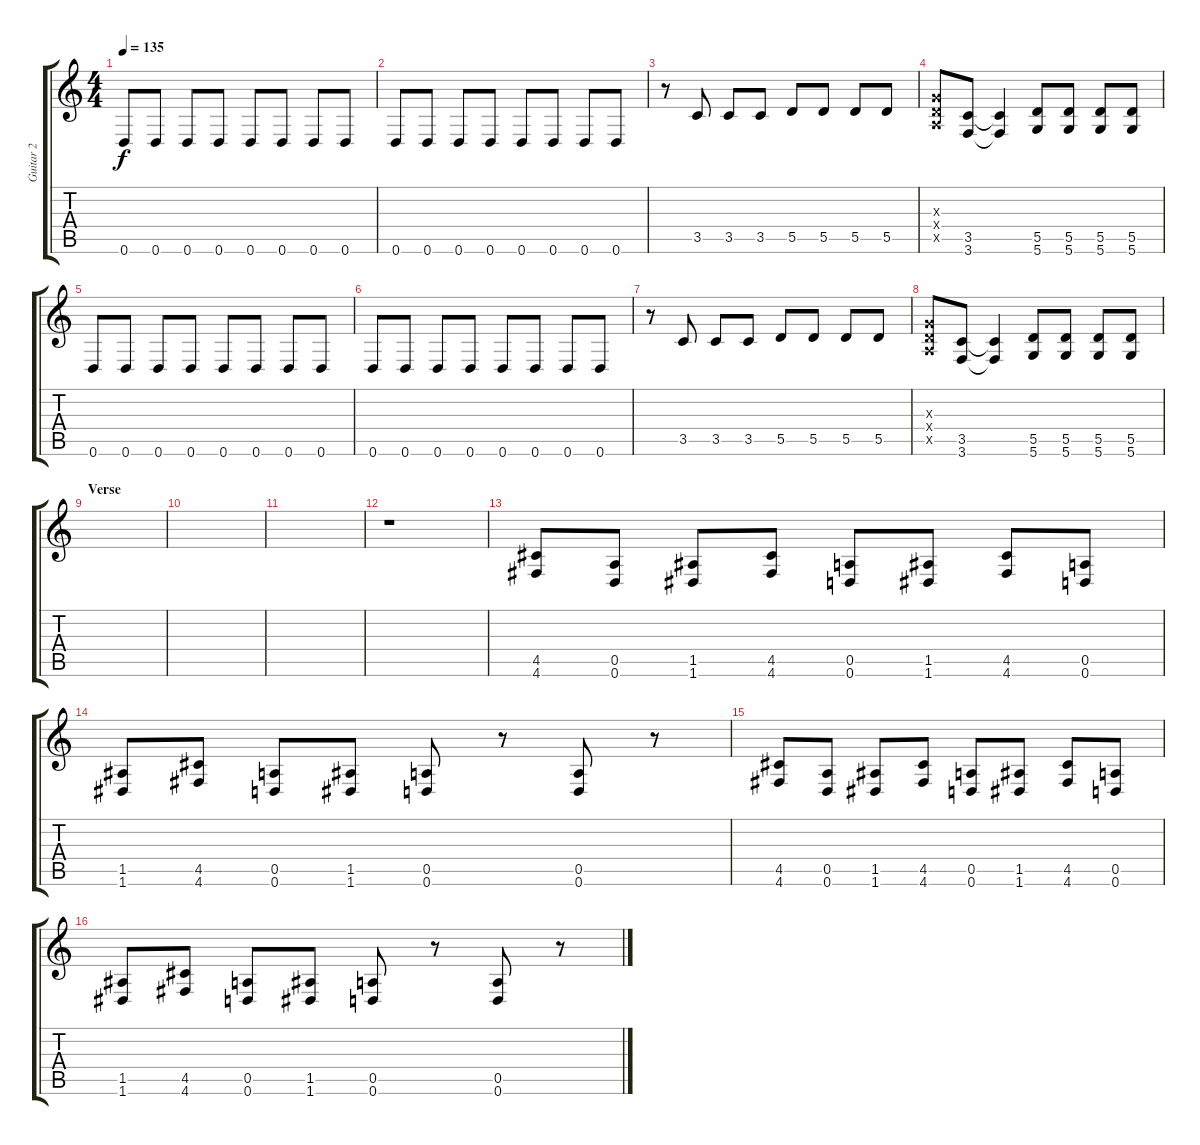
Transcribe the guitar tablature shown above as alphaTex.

\track ("Guitar 2" "Guitar 2") {instrument distortionguitar}
\staff {score tabs}
\tuning (E4 B3 G3 D3 A2 D2) {hide}
\ts (4 4)
\tempo 135
\clef g2
\ks c
0.6.8{dy f} 0.6.8 0.6.8 0.6.8 0.6.8 0.6.8 0.6.8 0.6.8 |
0.6.8 0.6.8 0.6.8 0.6.8 0.6.8 0.6.8 0.6.8 0.6.8 |
r.8 3.5.8 3.5.8 3.5.8 5.5.8 5.5.8 5.5.8 5.5.8 |
(0.3{x} 0.4{x} 0.5{x}).8 (3.5 3.6).8 (3.5{t} 3.6{t}).4 (5.5 5.6).8 (5.5 5.6).8 (5.5 5.6).8 (5.5 5.6).8 |
0.6.8 0.6.8 0.6.8 0.6.8 0.6.8 0.6.8 0.6.8 0.6.8 |
0.6.8 0.6.8 0.6.8 0.6.8 0.6.8 0.6.8 0.6.8 0.6.8 |
r.8 3.5.8 3.5.8 3.5.8 5.5.8 5.5.8 5.5.8 5.5.8 |
(0.3{x} 0.4{x} 0.5{x}).8 (3.5 3.6).8 (3.5{t} 3.6{t}).4 (5.5 5.6).8 (5.5 5.6).8 (5.5 5.6).8 (5.5 5.6).8 |
\section ("" "Verse")
|
|
|
r.1 |
(4.5 4.6).8 (0.5 0.6).8 (1.5 1.6).8 (4.5 4.6).8 (0.5 0.6).8 (1.5 1.6).8 (4.5 4.6).8 (0.5 0.6).8 |
(1.5 1.6).8 (4.5 4.6).8 (0.5 0.6).8 (1.5 1.6).8 (0.5 0.6).8 r.8 (0.5 0.6).8 r.8 |
(4.5 4.6).8 (0.5 0.6).8 (1.5 1.6).8 (4.5 4.6).8 (0.5 0.6).8 (1.5 1.6).8 (4.5 4.6).8 (0.5 0.6).8 |
(1.5 1.6).8 (4.5 4.6).8 (0.5 0.6).8 (1.5 1.6).8 (0.5 0.6).8 r.8 (0.5 0.6).8 r.8
